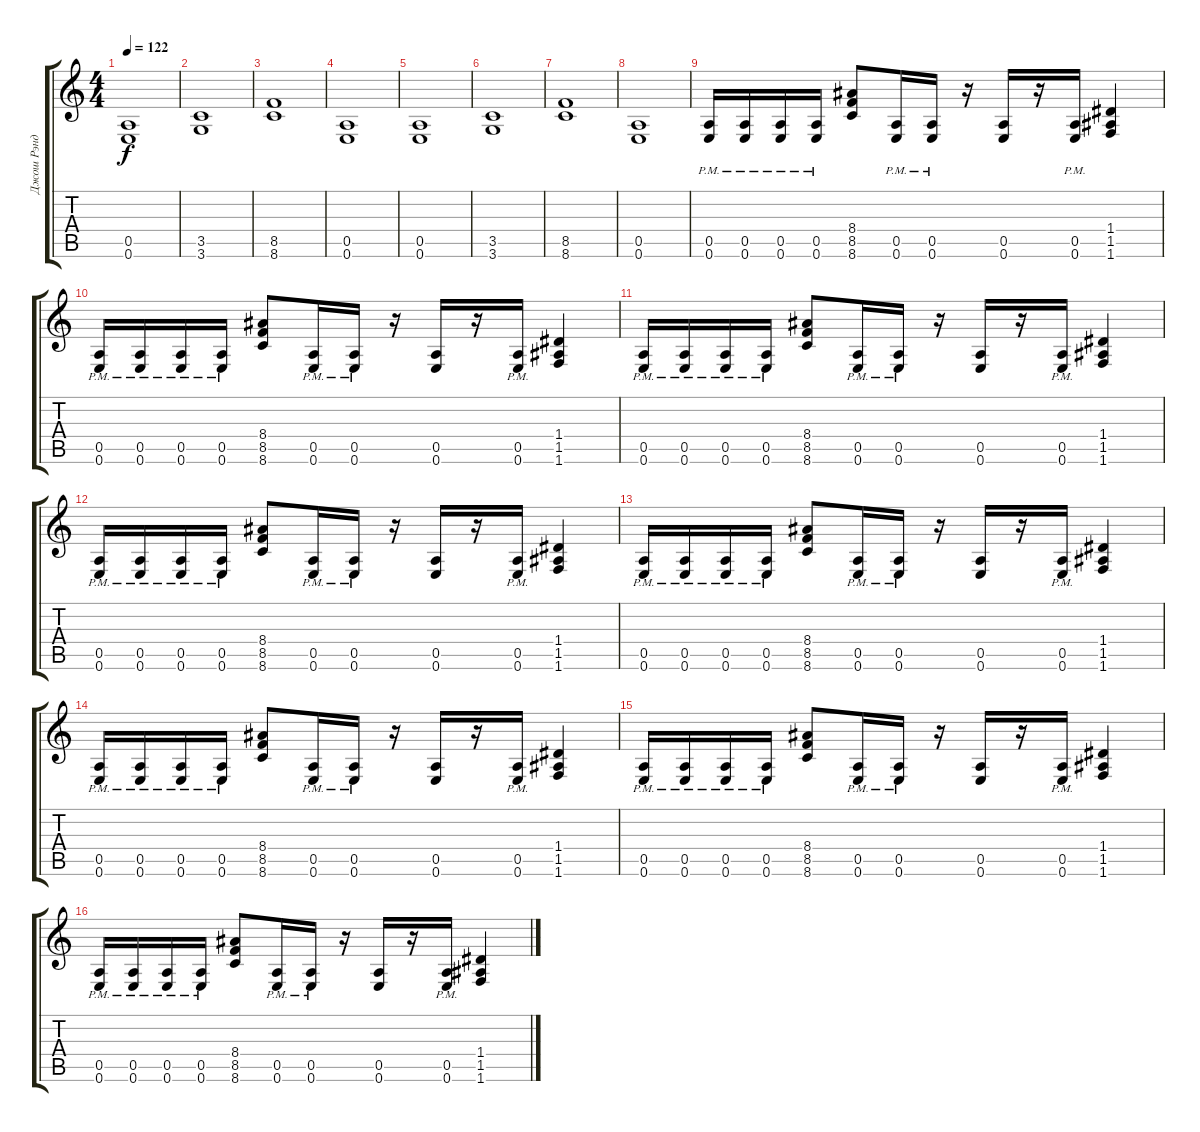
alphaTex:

\track ("Джош Рэнд" "Джош Рэнд") {instrument distortionguitar}
\staff {score tabs}
\tuning (E4 B3 G3 D3 A2 E2) {hide}
\ts (4 4)
\tempo 122
\clef g2
\ks c
(0.5 0.6).1{dy f} |
(3.5 3.6).1 |
(8.5 8.6).1 |
(0.5 0.6).1 |
(0.5 0.6).1 |
(3.5 3.6).1 |
(8.5 8.6).1 |
(0.5 0.6).1 |
(0.5{pm} 0.6).16 (0.5{pm} 0.6).16 (0.5{pm} 0.6).16 (0.5{pm} 0.6).16 (8.4 8.5 8.6).8 (0.5{pm} 0.6).16 (0.5{pm} 0.6).16 r.16 (0.5 0.6).16 r.16 (0.5{pm} 0.6).16 (1.4 1.5 1.6).4 |
(0.5{pm} 0.6).16 (0.5{pm} 0.6).16 (0.5{pm} 0.6).16 (0.5{pm} 0.6).16 (8.4 8.5 8.6).8 (0.5{pm} 0.6).16 (0.5{pm} 0.6).16 r.16 (0.5 0.6).16 r.16 (0.5{pm} 0.6).16 (1.4 1.5 1.6).4 |
(0.5{pm} 0.6).16 (0.5{pm} 0.6).16 (0.5{pm} 0.6).16 (0.5{pm} 0.6).16 (8.4 8.5 8.6).8 (0.5{pm} 0.6).16 (0.5{pm} 0.6).16 r.16 (0.5 0.6).16 r.16 (0.5{pm} 0.6).16 (1.4 1.5 1.6).4 |
(0.5{pm} 0.6).16 (0.5{pm} 0.6).16 (0.5{pm} 0.6).16 (0.5{pm} 0.6).16 (8.4 8.5 8.6).8 (0.5{pm} 0.6).16 (0.5{pm} 0.6).16 r.16 (0.5 0.6).16 r.16 (0.5{pm} 0.6).16 (1.4 1.5 1.6).4 |
(0.5{pm} 0.6).16 (0.5{pm} 0.6).16 (0.5{pm} 0.6).16 (0.5{pm} 0.6).16 (8.4 8.5 8.6).8 (0.5{pm} 0.6).16 (0.5{pm} 0.6).16 r.16 (0.5 0.6).16 r.16 (0.5{pm} 0.6).16 (1.4 1.5 1.6).4 |
(0.5{pm} 0.6).16 (0.5{pm} 0.6).16 (0.5{pm} 0.6).16 (0.5{pm} 0.6).16 (8.4 8.5 8.6).8 (0.5{pm} 0.6).16 (0.5{pm} 0.6).16 r.16 (0.5 0.6).16 r.16 (0.5{pm} 0.6).16 (1.4 1.5 1.6).4 |
(0.5{pm} 0.6).16 (0.5{pm} 0.6).16 (0.5{pm} 0.6).16 (0.5{pm} 0.6).16 (8.4 8.5 8.6).8 (0.5{pm} 0.6).16 (0.5{pm} 0.6).16 r.16 (0.5 0.6).16 r.16 (0.5{pm} 0.6).16 (1.4 1.5 1.6).4 |
(0.5{pm} 0.6).16 (0.5{pm} 0.6).16 (0.5{pm} 0.6).16 (0.5{pm} 0.6).16 (8.4 8.5 8.6).8 (0.5{pm} 0.6).16 (0.5{pm} 0.6).16 r.16 (0.5 0.6).16 r.16 (0.5{pm} 0.6).16 (1.4 1.5 1.6).4
